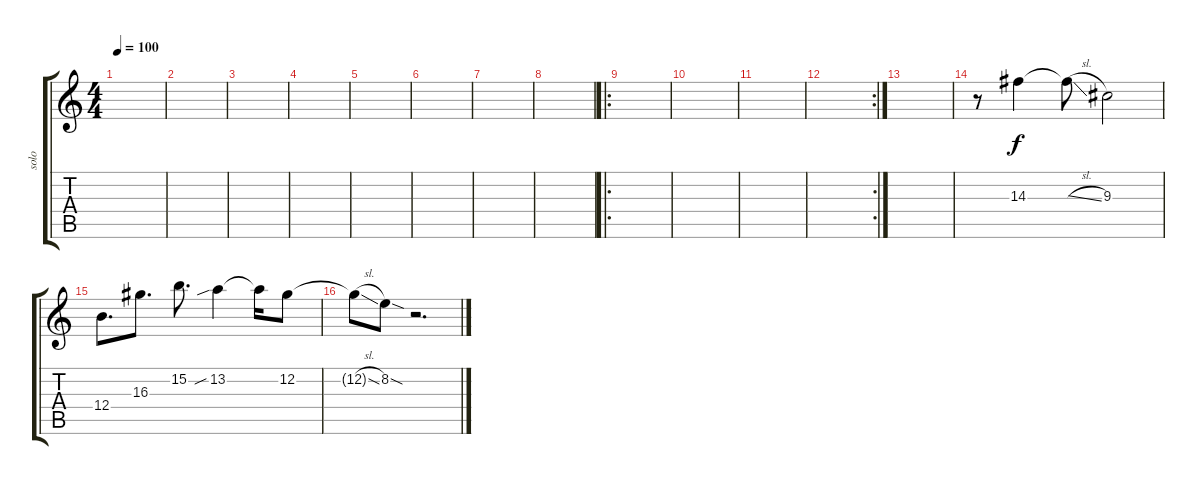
\track ("solo" "solo") {instrument distortionguitar}
\staff {score tabs}
\tuning (Db4 Ab3 E3 B2 Gb2 Db2) {hide}
\ts (4 4)
\tempo 100
\clef g2
\ks c
|
|
|
|
|
|
|
|
\ro
|
|
|
\rc 2
|
|
r.8{volume 9 balance 8 instrument electricguitarjazz} 14.3.4 14.3{sl t}.8 9.3.2 |
12.4.8{d} 16.3.8{d} 15.2.8{d} 13.2{sib}.4 13.2{t}.16 12.2.8 |
12.2{sl t}.8 8.2{sod}.8 r.2{d}
